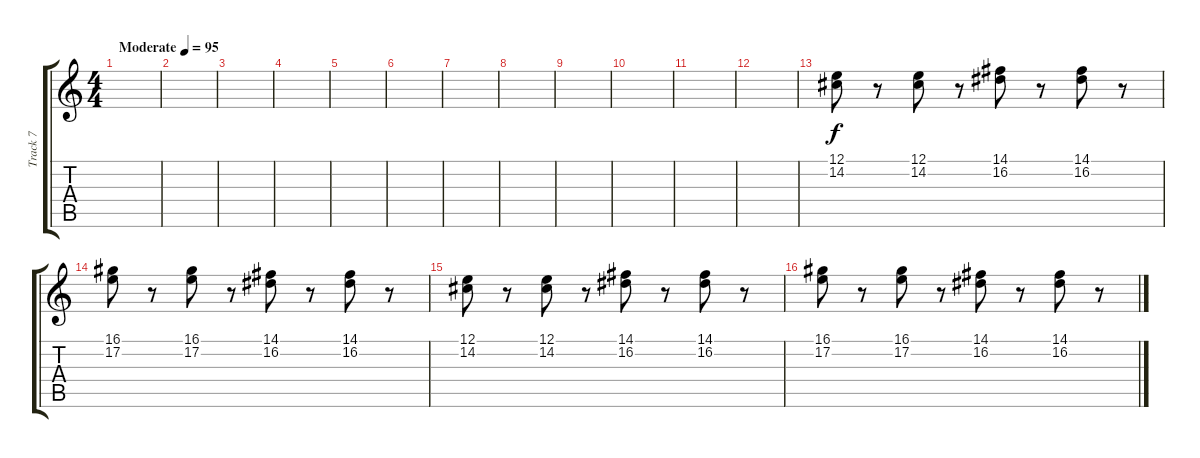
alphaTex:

\track ("Track 7" "Track 7") {instrument harpsichord}
\staff {score tabs}
\tuning (E4 B3 G3 D3 A2 E2) {hide}
\ts (4 4)
\tempo (95 "Moderate")
\clef g2
\ks c
|
|
|
|
|
|
|
|
|
|
|
|
(12.1 14.2).8 r.8 (12.1 14.2).8 r.8 (14.1 16.2).8 r.8 (14.1 16.2).8 r.8 |
(16.1 17.2).8 r.8 (16.1 17.2).8 r.8 (14.1 16.2).8 r.8 (14.1 16.2).8 r.8 |
(12.1 14.2).8 r.8 (12.1 14.2).8 r.8 (14.1 16.2).8 r.8 (14.1 16.2).8 r.8 |
(16.1 17.2).8 r.8 (16.1 17.2).8 r.8 (14.1 16.2).8 r.8 (14.1 16.2).8 r.8
